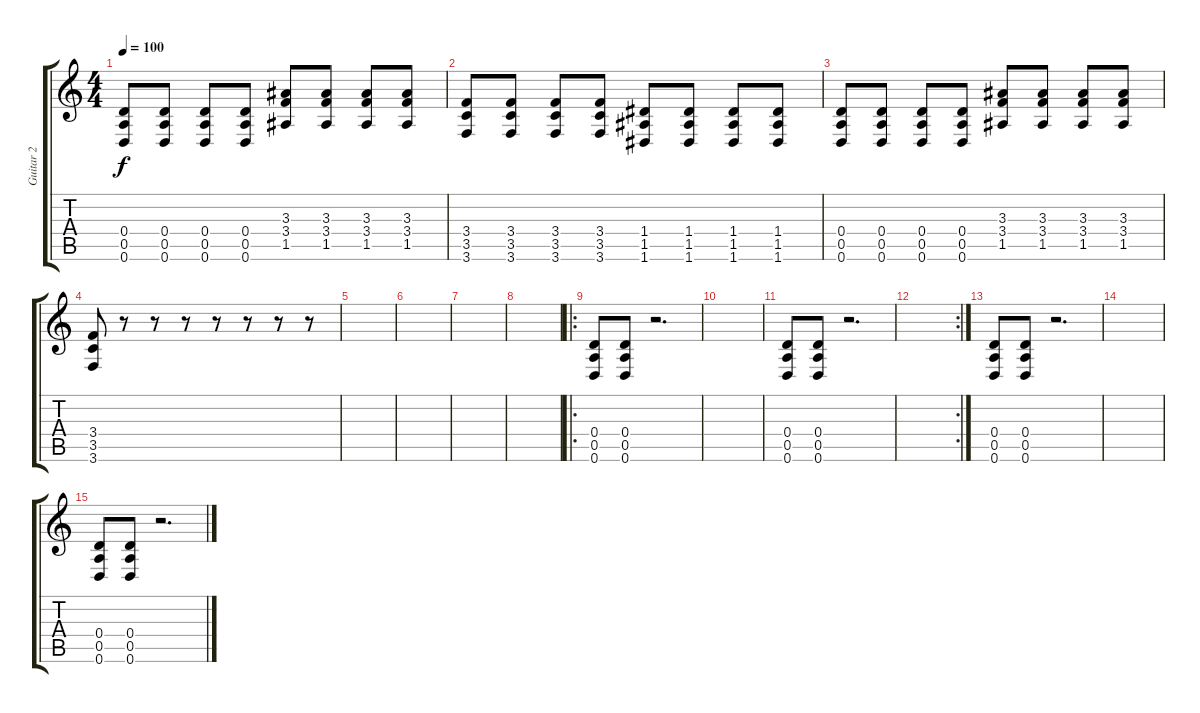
\track ("Guitar 2" "Guitar 2") {instrument distortionguitar}
\staff {score tabs}
\tuning (E4 B3 G3 D3 A2 D2) {hide}
\ts (4 4)
\tempo 100
\clef g2
\ks c
(0.4 0.5 0.6).8{dy f} (0.4 0.5 0.6).8 (0.4 0.5 0.6).8 (0.4 0.5 0.6).8 (3.3 3.4 1.5).8 (3.3 3.4 1.5).8 (3.3 3.4 1.5).8 (3.3 3.4 1.5).8 |
(3.4 3.5 3.6).8 (3.4 3.5 3.6).8 (3.4 3.5 3.6).8 (3.4 3.5 3.6).8 (1.4 1.5 1.6).8 (1.4 1.5 1.6).8 (1.4 1.5 1.6).8 (1.4 1.5 1.6).8 |
(0.4 0.5 0.6).8 (0.4 0.5 0.6).8 (0.4 0.5 0.6).8 (0.4 0.5 0.6).8 (3.3 3.4 1.5).8 (3.3 3.4 1.5).8 (3.3 3.4 1.5).8 (3.3 3.4 1.5).8 |
(3.4 3.5 3.6).8 r.8 r.8 r.8 r.8 r.8 r.8 r.8 |
|
|
|
|
\ro
(0.4 0.5 0.6).8 (0.4 0.5 0.6).8 r.2{d} |
|
(0.4 0.5 0.6).8 (0.4 0.5 0.6).8 r.2{d} |
\rc 2
|
(0.4 0.5 0.6).8 (0.4 0.5 0.6).8 r.2{d} |
|
(0.4 0.5 0.6).8 (0.4 0.5 0.6).8 r.2{d}
